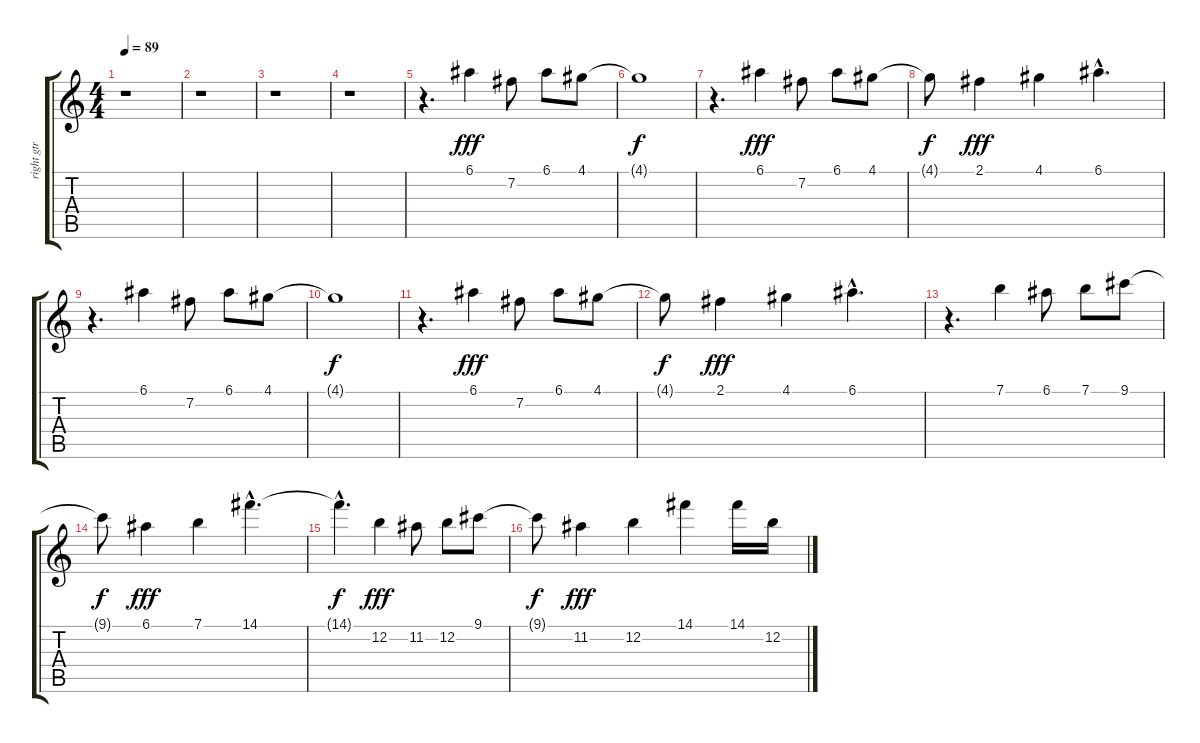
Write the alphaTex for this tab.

\track ("right gtr" "right gtr") {instrument overdrivenguitar}
\staff {score tabs}
\tuning (E4 B3 G3 D3 A2 E2) {hide}
\ts (4 4)
\tempo 89
\clef g2
\ks c
r.1{dy fff instrument overdrivenguitar} |
r.1 |
r.1 |
r.1 |
r.4{d} 6.1.4 7.2.8 6.1.8 4.1.8 |
4.1{t}.1{dy f} |
r.4{d} 6.1.4{dy fff} 7.2.8 6.1.8 4.1.8 |
4.1{t}.8{dy f} 2.1.4{dy fff} 4.1.4 6.1{hac}.4{d} |
r.4{d} 6.1.4 7.2.8 6.1.8 4.1.8 |
4.1{t}.1{dy f} |
r.4{d} 6.1.4{dy fff} 7.2.8 6.1.8 4.1.8 |
4.1{t}.8{dy f} 2.1.4{dy fff} 4.1.4 6.1{hac}.4{d} |
r.4{d} 7.1.4 6.1.8 7.1.8 9.1.8 |
9.1{t}.8{dy f} 6.1.4{dy fff} 7.1.4 14.1{hac}.4{d} |
14.1{hac t}.4{d dy f} 12.2.4{dy fff} 11.2.8 12.2.8 9.1.8 |
9.1{t}.8{dy f} 11.2.4{dy fff} 12.2.4 14.1.4 14.1.16 12.2.16
